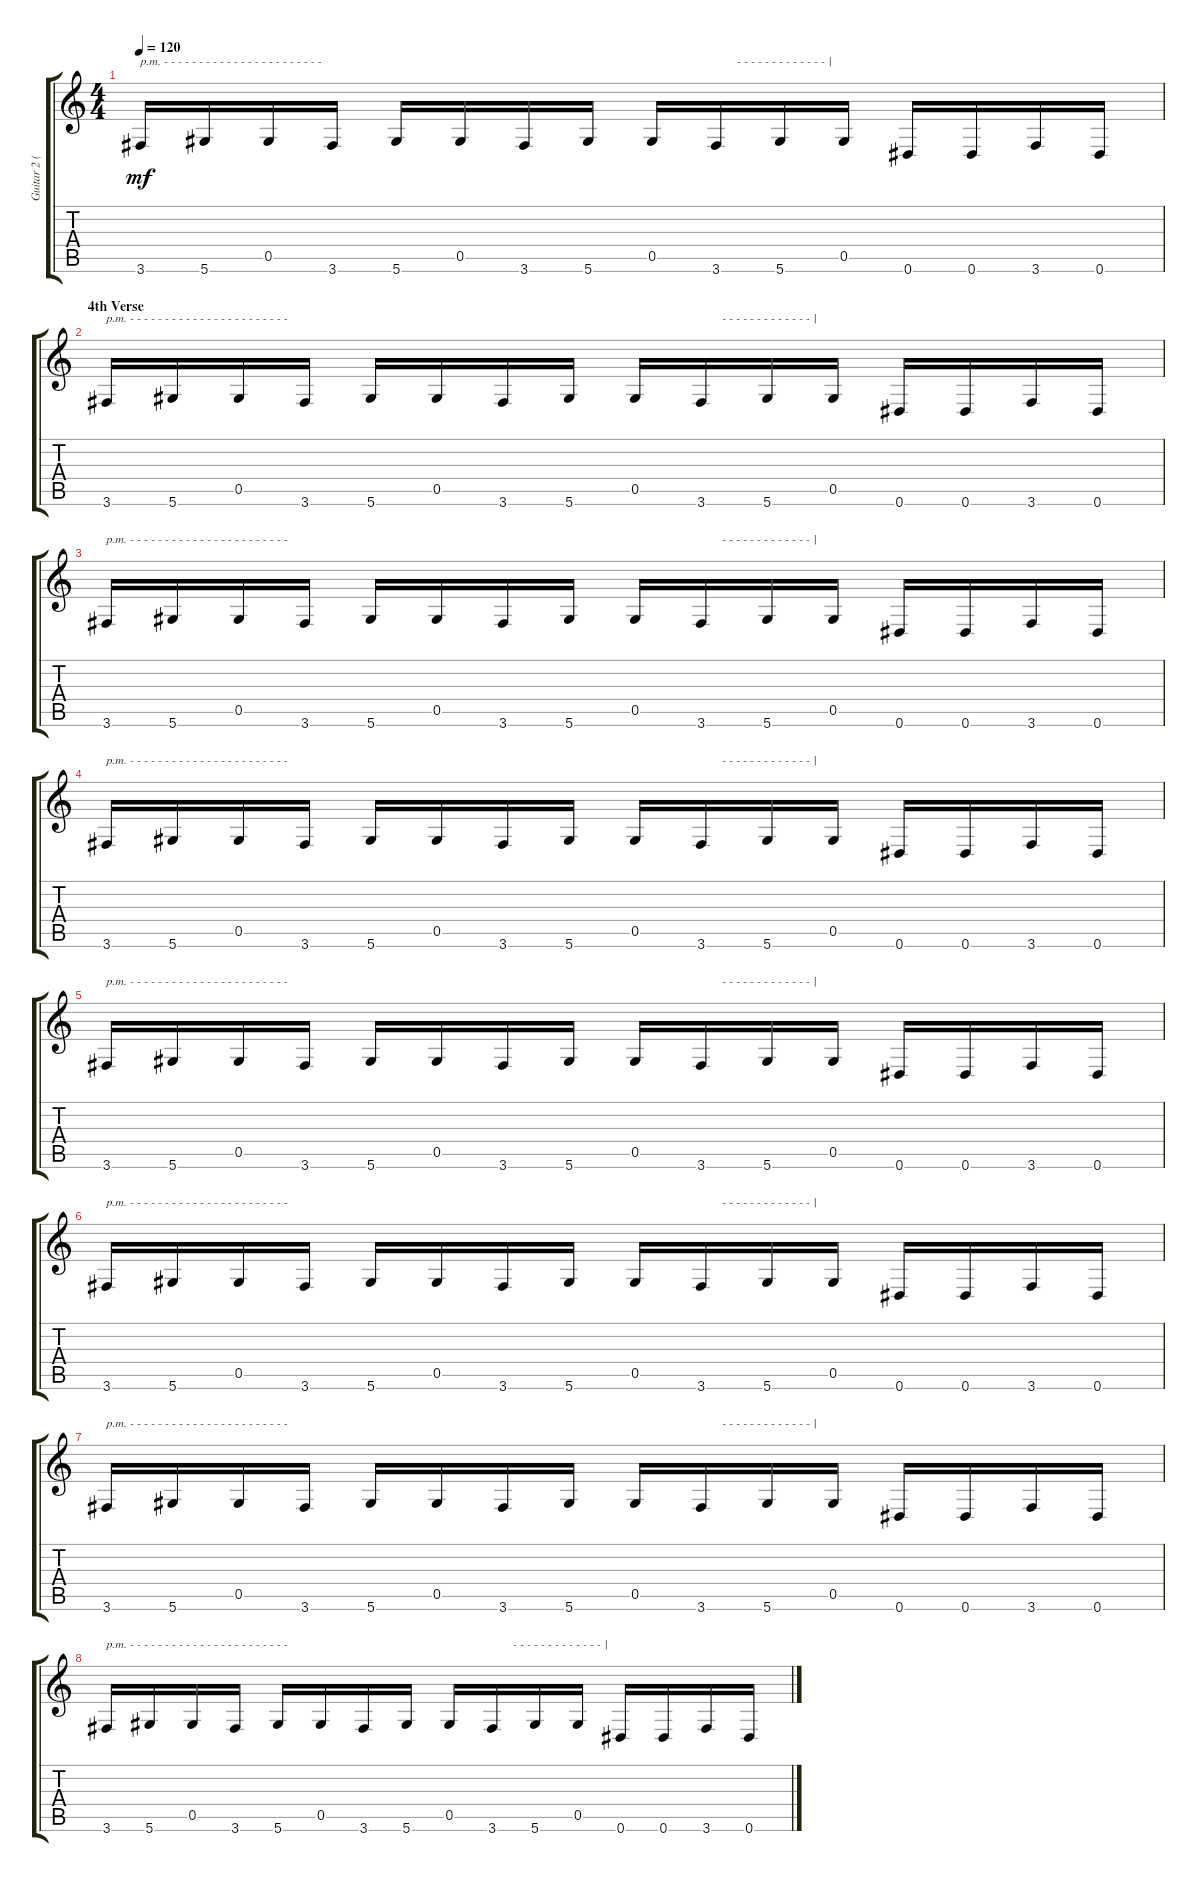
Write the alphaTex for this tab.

\track ("Guitar 2 (Slash)" "Guitar 2 (") {instrument overdrivenguitar}
\staff {score tabs}
\tuning (Eb4 Bb3 Gb3 Db3 Ab2 Eb2) {hide}
\ts (4 4)
\tempo 120
\clef g2
\ks c
3.6.16{txt "p.m. - - - - - - - - - - - - - - - - - - - - - - -" dy mf} 5.6.16 0.5.16 3.6.16 5.6.16 0.5.16 3.6.16 5.6.16 0.5.16 3.6.16{txt "       - - - - - - - - - - - - - |"} 5.6.16 0.5.16 0.6.16 0.6.16 3.6.16 0.6.16 |
\section ("" "4th Verse")
3.6.16{txt "p.m. - - - - - - - - - - - - - - - - - - - - - - -"} 5.6.16 0.5.16 3.6.16 5.6.16 0.5.16 3.6.16 5.6.16 0.5.16 3.6.16{txt "       - - - - - - - - - - - - - |"} 5.6.16 0.5.16 0.6.16 0.6.16 3.6.16 0.6.16 |
3.6.16{txt "p.m. - - - - - - - - - - - - - - - - - - - - - - -"} 5.6.16 0.5.16 3.6.16 5.6.16 0.5.16 3.6.16 5.6.16 0.5.16 3.6.16{txt "       - - - - - - - - - - - - - |"} 5.6.16 0.5.16 0.6.16 0.6.16 3.6.16 0.6.16 |
3.6.16{txt "p.m. - - - - - - - - - - - - - - - - - - - - - - -"} 5.6.16 0.5.16 3.6.16 5.6.16 0.5.16 3.6.16 5.6.16 0.5.16 3.6.16{txt "       - - - - - - - - - - - - - |"} 5.6.16 0.5.16 0.6.16 0.6.16 3.6.16 0.6.16 |
3.6.16{txt "p.m. - - - - - - - - - - - - - - - - - - - - - - -"} 5.6.16 0.5.16 3.6.16 5.6.16 0.5.16 3.6.16 5.6.16 0.5.16 3.6.16{txt "       - - - - - - - - - - - - - |"} 5.6.16 0.5.16 0.6.16 0.6.16 3.6.16 0.6.16 |
3.6.16{txt "p.m. - - - - - - - - - - - - - - - - - - - - - - -"} 5.6.16 0.5.16 3.6.16 5.6.16 0.5.16 3.6.16 5.6.16 0.5.16 3.6.16{txt "       - - - - - - - - - - - - - |"} 5.6.16 0.5.16 0.6.16 0.6.16 3.6.16 0.6.16 |
3.6.16{txt "p.m. - - - - - - - - - - - - - - - - - - - - - - -"} 5.6.16 0.5.16 3.6.16 5.6.16 0.5.16 3.6.16 5.6.16 0.5.16 3.6.16{txt "       - - - - - - - - - - - - - |"} 5.6.16 0.5.16 0.6.16 0.6.16 3.6.16 0.6.16 |
3.6.16{txt "p.m. - - - - - - - - - - - - - - - - - - - - - - -"} 5.6.16 0.5.16 3.6.16 5.6.16 0.5.16 3.6.16 5.6.16 0.5.16 3.6.16{txt "       - - - - - - - - - - - - - |"} 5.6.16 0.5.16 0.6.16 0.6.16 3.6.16 0.6.16
